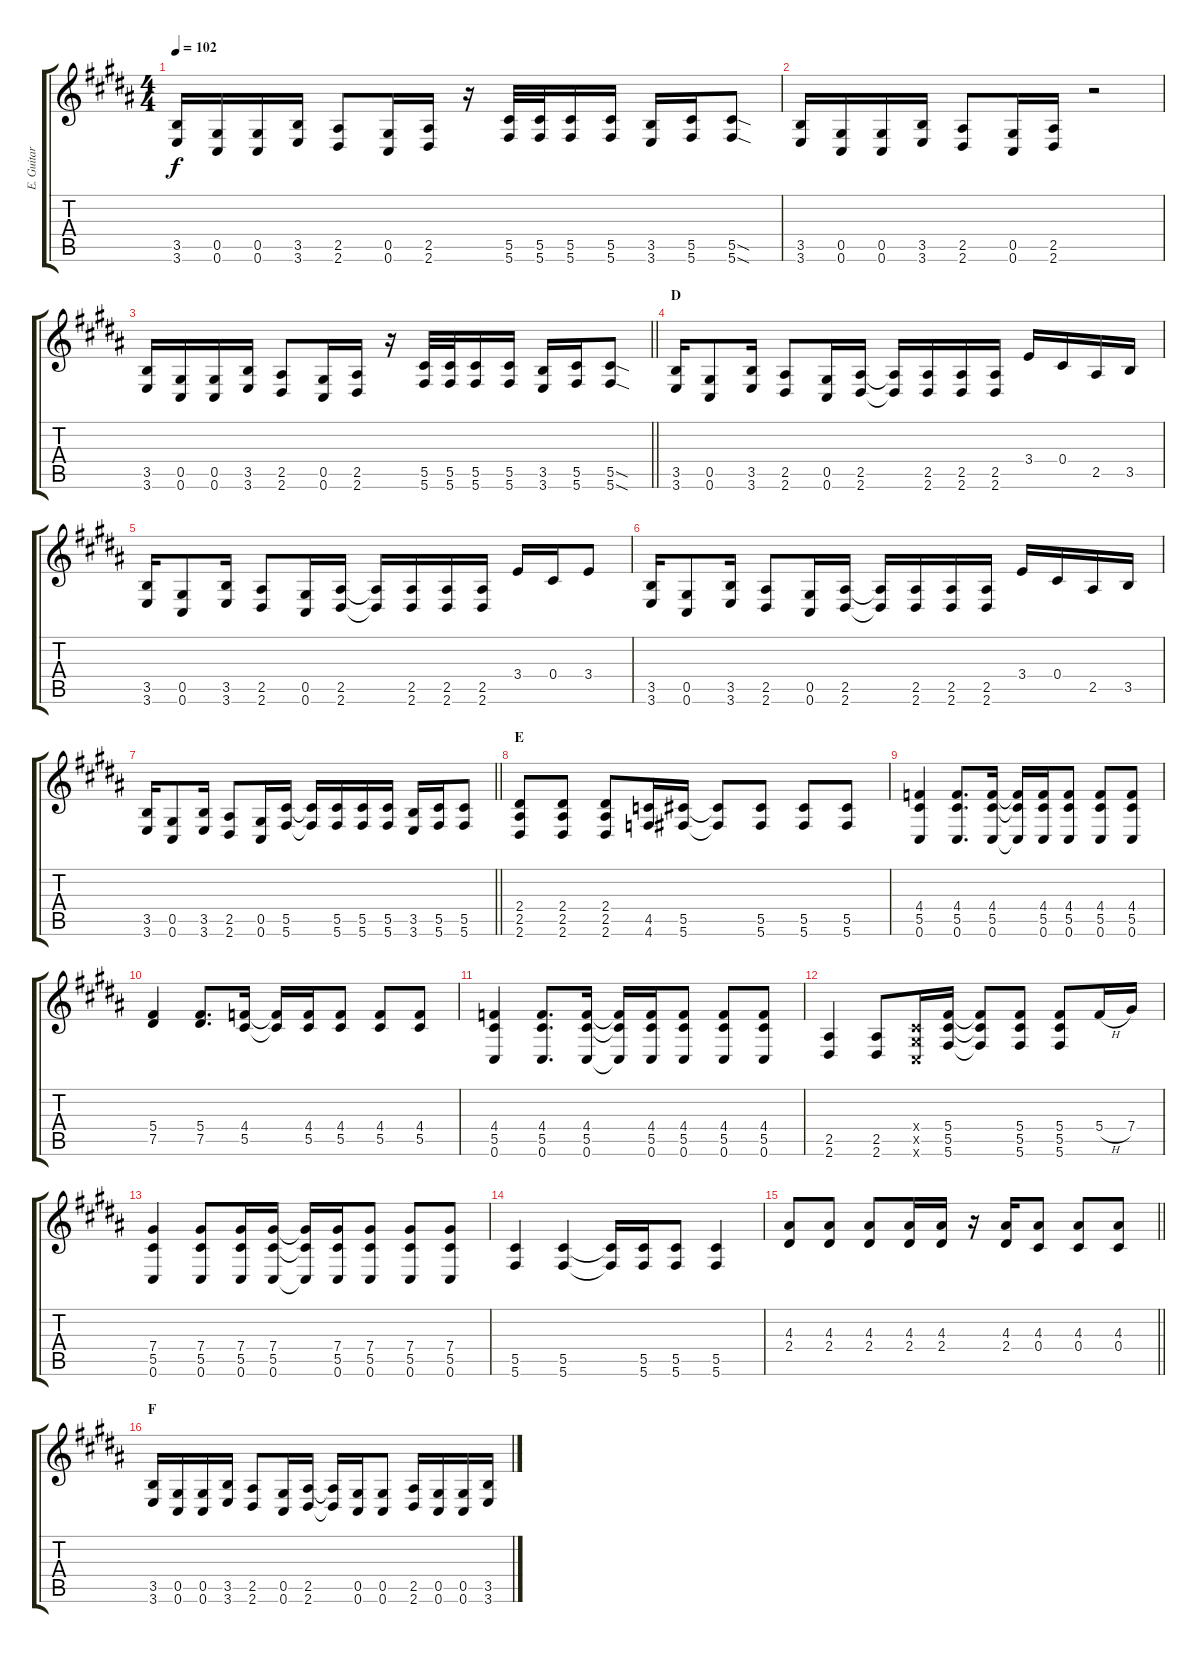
\track ("E. Guitar II" "E. Guitar ") {instrument overdrivenguitar}
\staff {score tabs}
\tuning (Eb4 Bb3 Gb3 Db3 Ab2 Db2) {hide}
\ts (4 4)
\tempo 102
\clef g2
\ks b
(3.5 3.6).16{dy f} (0.5 0.6).16 (0.5 0.6).16 (3.5 3.6).16 (2.5 2.6).8 (0.5 0.6).16 (2.5 2.6).16 r.16 (5.5 5.6).32 (5.5 5.6).32 (5.5 5.6).16 (5.5 5.6).16 (3.5 3.6).16 (5.5 5.6).16 (5.5{sod} 5.6{sod}).8 |
(3.5 3.6).16 (0.5 0.6).16 (0.5 0.6).16 (3.5 3.6).16 (2.5 2.6).8 (0.5 0.6).16 (2.5 2.6).16 r.2 |
\barLineRight lightlight
(3.5 3.6).16 (0.5 0.6).16 (0.5 0.6).16 (3.5 3.6).16 (2.5 2.6).8 (0.5 0.6).16 (2.5 2.6).16 r.16 (5.5 5.6).32 (5.5 5.6).32 (5.5 5.6).16 (5.5 5.6).16 (3.5 3.6).16 (5.5 5.6).16 (5.5{sod} 5.6{sod}).8 |
\section ("" "D")
(3.5 3.6).16 (0.5 0.6).8 (3.5 3.6).16 (2.5 2.6).8 (0.5 0.6).16 (2.5 2.6).16 (2.5{t} 2.6{t}).16 (2.5 2.6).16 (2.5 2.6).16 (2.5 2.6).16 3.4.16 0.4.16 2.5.16 3.5.16 |
(3.5 3.6).16 (0.5 0.6).8 (3.5 3.6).16 (2.5 2.6).8 (0.5 0.6).16 (2.5 2.6).16 (2.5{t} 2.6{t}).16 (2.5 2.6).16 (2.5 2.6).16 (2.5 2.6).16 3.4.16 0.4.16 3.4.8 |
(3.5 3.6).16 (0.5 0.6).8 (3.5 3.6).16 (2.5 2.6).8 (0.5 0.6).16 (2.5 2.6).16 (2.5{t} 2.6{t}).16 (2.5 2.6).16 (2.5 2.6).16 (2.5 2.6).16 3.4.16 0.4.16 2.5.16 3.5.16 |
\barLineRight lightlight
(3.5 3.6).16 (0.5 0.6).8 (3.5 3.6).16 (2.5 2.6).8 (0.5 0.6).16 (5.5 5.6).16 (5.5{t} 5.6{t}).16 (5.5 5.6).16 (5.5 5.6).16 (5.5 5.6).16 (3.5 3.6).16 (5.5 5.6).16 (5.5 5.6).8 |
\section ("" "E")
(2.4 2.5 2.6).8 (2.4 2.5 2.6).8 (2.4 2.5 2.6).8 (4.5 4.6).16 (5.5 5.6).16 (5.5{t} 5.6{t}).8 (5.5 5.6).8 (5.5 5.6).8 (5.5 5.6).8 |
(4.4 5.5 0.6).4 (4.4 5.5 0.6).8{d} (4.4 5.5 0.6).16 (4.4{t} 5.5{t} 0.6{t}).16 (4.4 5.5 0.6).16 (4.4 5.5 0.6).8 (4.4 5.5 0.6).8 (4.4 5.5 0.6).8 |
(5.4 7.5).4 (5.4 7.5).8{d} (4.4 5.5).16 (4.4{t} 5.5{t}).16 (4.4 5.5).16 (4.4 5.5).8 (4.4 5.5).8 (4.4 5.5).8 |
(4.4 5.5 0.6).4 (4.4 5.5 0.6).8{d} (4.4 5.5 0.6).16 (4.4{t} 5.5{t} 0.6{t}).16 (4.4 5.5 0.6).16 (4.4 5.5 0.6).8 (4.4 5.5 0.6).8 (4.4 5.5 0.6).8 |
(2.5 2.6).4 (2.5 2.6).8 (0.4{x} 0.5{x} 0.6{x}).16 (5.4 5.5 5.6).16 (5.4{t} 5.5{t} 5.6{t}).8 (5.4 5.5 5.6).8 (5.4 5.5 5.6).8 5.4{h}.16 7.4.16 |
(7.4 5.5 0.6).4 (7.4 5.5 0.6).8 (7.4 5.5 0.6).16 (7.4 5.5 0.6).16 (7.4{t} 5.5{t} 0.6{t}).16 (7.4 5.5 0.6).16 (7.4 5.5 0.6).8 (7.4 5.5 0.6).8 (7.4 5.5 0.6).8 |
(5.5 5.6).4 (5.5 5.6).4 (5.5{t} 5.6{t}).16 (5.5 5.6).16 (5.5 5.6).8 (5.5 5.6).4 |
\barLineRight lightlight
(4.3 2.4).8 (4.3 2.4).8 (4.3 2.4).8 (4.3 2.4).16 (4.3 2.4).16 r.16 (4.3 2.4).16 (4.3 0.4).8 (4.3 0.4).8 (4.3 0.4).8 |
\section ("" "F")
(3.5 3.6).16 (0.5 0.6).16 (0.5 0.6).16 (3.5 3.6).16 (2.5 2.6).8 (0.5 0.6).16 (2.5 2.6).16 (2.5{t} 2.6{t}).16 (0.5 0.6).16 (0.5 0.6).8 (2.5 2.6).16 (0.5 0.6).16 (0.5 0.6).16 (3.5 3.6).16
